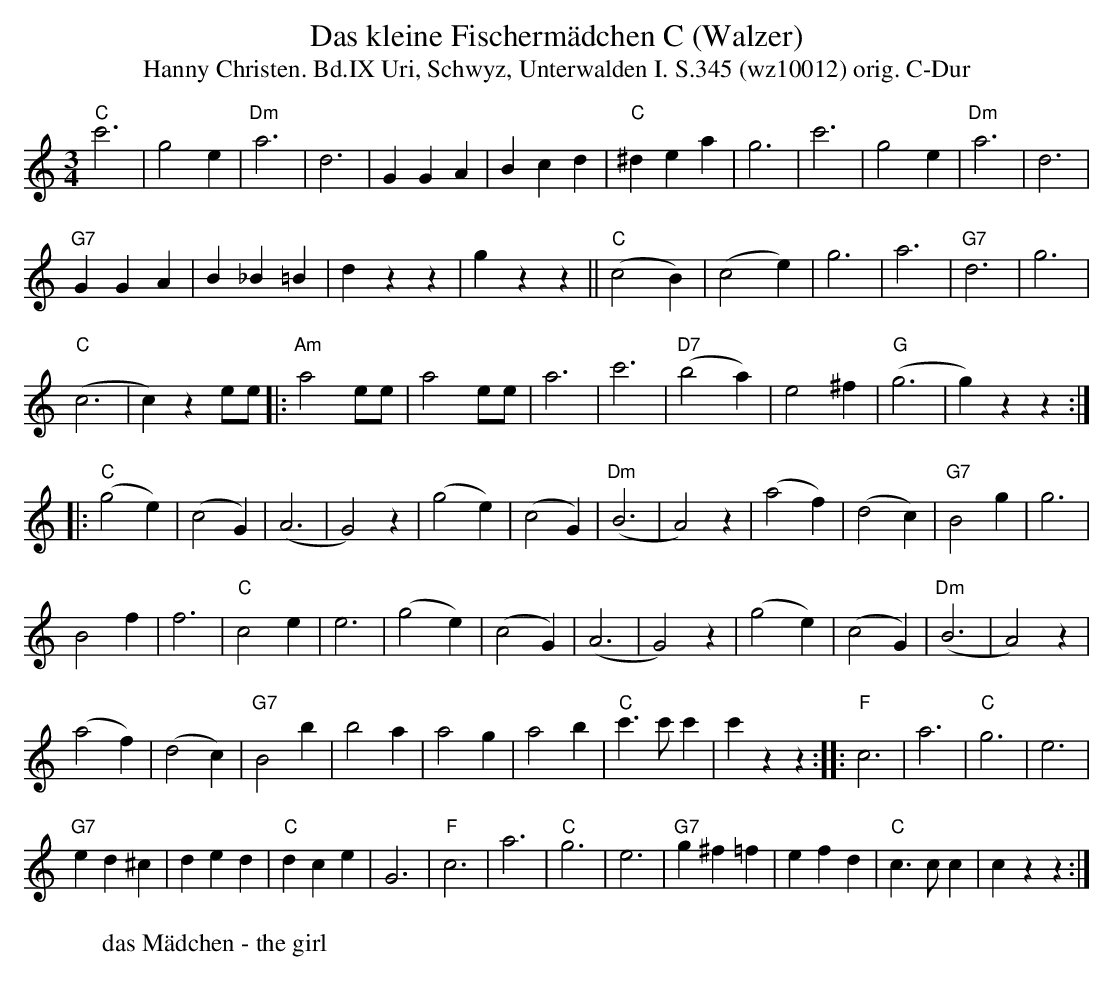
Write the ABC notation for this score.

X:1
T: Das kleine Fischerm\"adchen C (Walzer)
T:Hanny Christen. Bd.IX Uri, Schwyz, Unterwalden I. S.345 (wz10012) orig. C-Dur
M:3/4
L:1/4
K:C %%MIDI gchordon
"C"c'3 | g2e | "Dm"a3 | d3 | GGA | Bcd | "C"^dea | g3 | c'3 | g2e | "Dm"a3 | d3 |
"G7"GGA | B _B =B | dzz | gzz || "C"(c2B) | (c2e) | g3 | a3 | "G7"d3 | g3 |
"C"(c3 | c) z e/e/ |: "Am"a2 e/e/ | a2 e/e/ | a3 | c'3 | "D7"(b2 a) | e2 ^f | "G"(g3 | g) zz :|
|: "C"(g2e) |  (c2G) | (A3 | G2) z | (g2e) | (c2G) | "Dm"(B3 | A2) z | (a2f) | (d2c) | "G7"B2 g | g3 |
B2f | f3 | "C"c2e | e3 | (g2e) | (c2G) | (A3 | G2) z | (g2e) | (c2G) | "Dm"(B3 | A2) z |
(a2f) | (d2c) | "G7"B2 b | b2a | a2g | a2b | "C"c'>c' c' | c' zz :: "F"c3 | a3 | "C"g3 | e3 |
"G7"ed^c | ded | "C"dce | G3 | "F"c3 | a3 | "C"g3 | e3 | "G7"g^f=f | efd | "C"c>c c | c zz :|
W: das M\"adchen - the girl
